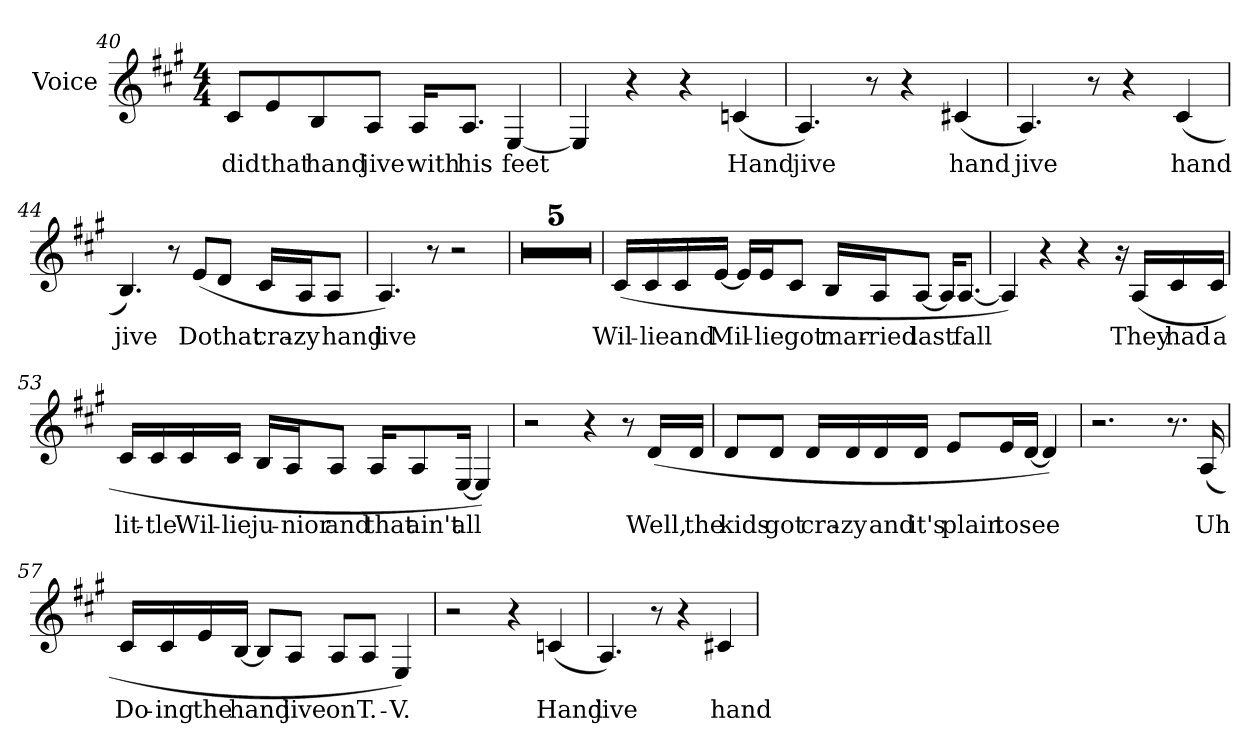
**kern	**text
*part1	*part1
*staff1	*staff1
*I"Voice	*
*I'Voice	*
!!LO:LB:g=z
*clefG2	*
*k[f#c#g#]	*
*A:	*
*M4/4	*
=40	=40
!	!LO:LY:b:color=#000000
8c#i/L	did
!	!LO:LY:b:color=#000000
8ei/	that
!	!LO:LY:b:color=#000000
8Bi/	hand
!	!LO:LY:b:color=#000000
8Ai/J	jive
!	!LO:LY:b:color=#000000
16Ai/KL	with
!	!LO:LY:b:color=#000000
8.Ai/J	his
!	!LO:LY:b:color=#000000
[4Ei/	feet
=41	=41
4Ei/]	.
4r	.
4r	.
!	!LO:LY:b:color=#000000
(4cni/	Hand
=42	=42
!	!LO:LY:b:color=#000000
4.Ai/)	jive
8r	.
4r	.
!	!LO:LY:b:color=#000000
(4c#Xi/	hand
=43	=43
!	!LO:LY:b:color=#000000
4.Ai/)	jive
8r	.
4r	.
!	!LO:LY:b:color=#000000
(4c#i/	hand
!!LO:LB:g=z
=44	=44
!	!LO:LY:b:color=#000000
4.Bi/)	jive
8r	.
!	!LO:LY:b:color=#000000
(8ei/L	Do
!	!LO:LY:b:color=#000000
8di/J	that
!	!LO:LY:b:color=#000000
16c#i/LL	cra-
!	!LO:LY:b:color=#000000
16Ai/J	-zy
!	!LO:LY:b:color=#000000
8Ai/J	hand
=45	=45
!	!LO:LY:b:color=#000000
4.Ai/)	jive
8r	.
2r	.
=46	=46
1r	.
=47	=47
1r	.
=48	=48
1r	.
=49	=49
1r	.
=50	=50
1r	.
!!LO:LB:g=z
=51	=51
!	!LO:LY:b:color=#000000
(16c#i/LL	Wil-
!	!LO:LY:b:color=#000000
16c#i/	-lie
!	!LO:LY:b:color=#000000
16c#i/	and
!	!LO:LY:b:color=#000000
[16ei/JJ	Mil-
16ei/LL]	.
!	!LO:LY:b:color=#000000
16ei/J	-lie
!	!LO:LY:b:color=#000000
8c#i/J	got
!	!LO:LY:b:color=#000000
16Bi/LL	mar-
!	!LO:LY:b:color=#000000
16Ai/J	-ried
!	!LO:LY:b:color=#000000
[8Ai/J	last
16Ai/KL]	.
!	!LO:LY:b:color=#000000
[8.Ai/J	fall
=52	=52
4Ai/])	.
4r	.
4r	.
16r	.
!	!LO:LY:b:color=#000000
(16Ai/LL	They
!	!LO:LY:b:color=#000000
16c#i/	had
!	!LO:LY:b:color=#000000
16c#i/JJ	a
!!LO:LB:g=z
=53	=53
!	!LO:LY:b:color=#000000
16c#i/LL	lit-
!	!LO:LY:b:color=#000000
16c#i/	-tle
!	!LO:LY:b:color=#000000
16c#i/	Wil-
!	!LO:LY:b:color=#000000
16c#i/JJ	-lie
!	!LO:LY:b:color=#000000
16Bi/LL	ju-
!	!LO:LY:b:color=#000000
16Ai/J	-nior
!	!LO:LY:b:color=#000000
8Ai/J	and
!	!LO:LY:b:color=#000000
16Ai/KL	that
!	!LO:LY:b:color=#000000
8Ai/	ain't
!	!LO:LY:b:color=#000000
[16Ei/Jk	all
4Ei/])	.
=54	=54
2r	.
4r	.
8r	.
!	!LO:LY:b:color=#000000
(16di/LL	Well,
!	!LO:LY:b:color=#000000
16di/JJ	the
!!LO:LB:g=z
=55	=55
!	!LO:LY:b:color=#000000
8di/L	kids
!	!LO:LY:b:color=#000000
8di/J	got
!	!LO:LY:b:color=#000000
16di/LL	cra-
!	!LO:LY:b:color=#000000
16di/	-zy
!	!LO:LY:b:color=#000000
16di/	and
!	!LO:LY:b:color=#000000
16di/JJ	it's
!	!LO:LY:b:color=#000000
8ei/L	plain
!	!LO:LY:b:color=#000000
16ei/L	to
!	!LO:LY:b:color=#000000
[16di/JJ	see
4di/])	.
=56	=56
2.r	.
8.r	.
!	!LO:LY:b:color=#000000
(16Ai/	Uh
=57	=57
!	!LO:LY:b:color=#000000
16c#i/LL	Do-
!	!LO:LY:b:color=#000000
16c#i/	-ing
!	!LO:LY:b:color=#000000
16ei/	the
!	!LO:LY:b:color=#000000
[16Bi/JJ	hand
8Bi/L]	.
!	!LO:LY:b:color=#000000
8Ai/J	jive
!	!LO:LY:b:color=#000000
8Ai/L	on
!	!LO:LY:b:color=#000000
8Ai/J	T.-
!	!LO:LY:b:color=#000000
4Ei/)	-V.
!!LO:LB:g=z
=58	=58
2r	.
4r	.
!	!LO:LY:b:color=#000000
(4cni/	Hand
=59	=59
!	!LO:LY:b:color=#000000
4.Ai/)	jive
8r	.
4r	.
!	!LO:LY:b:color=#000000
4c#Xi/	hand
=	=
*-	*-
